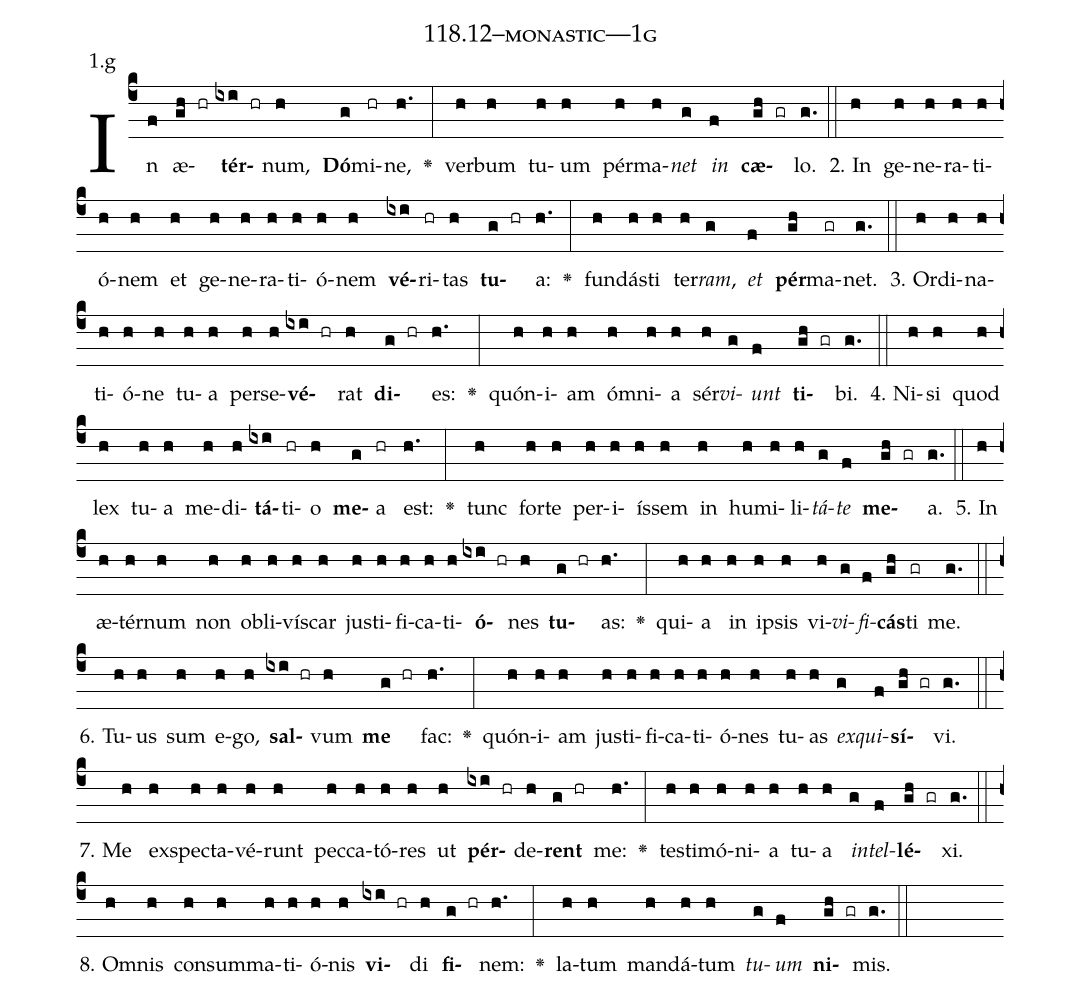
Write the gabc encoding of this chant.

name: 118.12--monastic---1g;
annotation: 1.g;
%%
(c4)In(f) æ(gh hr)<b>tér</b>(ixi hr)num,(h) <b>Dó</b>(g)mi(hr)ne,(h.) <v>\greheightstar</v>(:) ver(h)bum(h) tu(h)um(h) pér(h)ma(h)<i>net</i>(g) <i>in</i>(f) <b>cæ</b>(gh gr)lo.(g.) (::)
2. In(h) ge(h)ne(h)ra(h)ti(h)ó(h)nem(h) et(h) ge(h)ne(h)ra(h)ti(h)ó(h)nem(h) <b>vé</b>(ixi)ri(hr)tas(h) <b>tu</b>(g hr)a:(h.) <v>\greheightstar</v>(:) fun(h)dás(h)ti(h) ter(h)<i>ram</i>,(g) <i>et</i>(f) <b>pér</b>(gh)ma(gr)net.(g.) (::)
3. Or(h)di(h)na(h)ti(h)ó(h)ne(h) tu(h)a(h) per(h)se(h)<b>vé</b>(ixi hr)rat(h) <b>di</b>(g hr)es:(h.) <v>\greheightstar</v>(:) quón(h)i(h)am(h) óm(h)ni(h)a(h) sér(h)<i>vi</i>(g)<i>unt</i>(f) <b>ti</b>(gh gr)bi.(g.) (::)
4. Ni(h)si(h) quod(h) lex(h) tu(h)a(h) me(h)di(h)<b>tá</b>(ixi)ti(hr)o(h) <b>me</b>(g)a(hr) est:(h.) <v>\greheightstar</v>(:) tunc(h) for(h)te(h) per(h)i(h)ís(h)sem(h) in(h) hu(h)mi(h)li(h)<i>tá</i>(g)<i>te</i>(f) <b>me</b>(gh gr)a.(g.) (::)
5. In(h) æ(h)tér(h)num(h) non(h) ob(h)li(h)vís(h)car(h) jus(h)ti(h)fi(h)ca(h)ti(h)<b>ó</b>(ixi hr)nes(h) <b>tu</b>(g hr)as:(h.) <v>\greheightstar</v>(:) qui(h)a(h) in(h) ip(h)sis(h) vi(h)<i>vi</i>(g)<i>fi</i>(f)<b>cás</b>(gh)ti(gr) me.(g.) (::)
6. Tu(h)us(h) sum(h) e(h)go,(h) <b>sal</b>(ixi hr)vum(h) <b>me</b>(g hr) fac:(h.) <v>\greheightstar</v>(:) quón(h)i(h)am(h) jus(h)ti(h)fi(h)ca(h)ti(h)ó(h)nes(h) tu(h)as(h) <i>ex</i>(g)<i>qui</i>(f)<b>sí</b>(gh gr)vi.(g.) (::)
7. Me(h) ex(h)spec(h)ta(h)vé(h)runt(h) pec(h)ca(h)tó(h)res(h) ut(h) <b>pér</b>(ixi hr)de(h)<b>rent</b>(g hr) me:(h.) <v>\greheightstar</v>(:) tes(h)ti(h)mó(h)ni(h)a(h) tu(h)a(h) <i>in</i>(g)<i>tel</i>(f)<b>lé</b>(gh gr)xi.(g.) (::)
8. Om(h)nis(h) con(h)sum(h)ma(h)ti(h)ó(h)nis(h) <b>vi</b>(ixi hr)di(h) <b>fi</b>(g hr)nem:(h.) <v>\greheightstar</v>(:) la(h)tum(h) man(h)dá(h)tum(h) <i>tu</i>(g)<i>um</i>(f) <b>ni</b>(gh gr)mis.(g.) (::)
